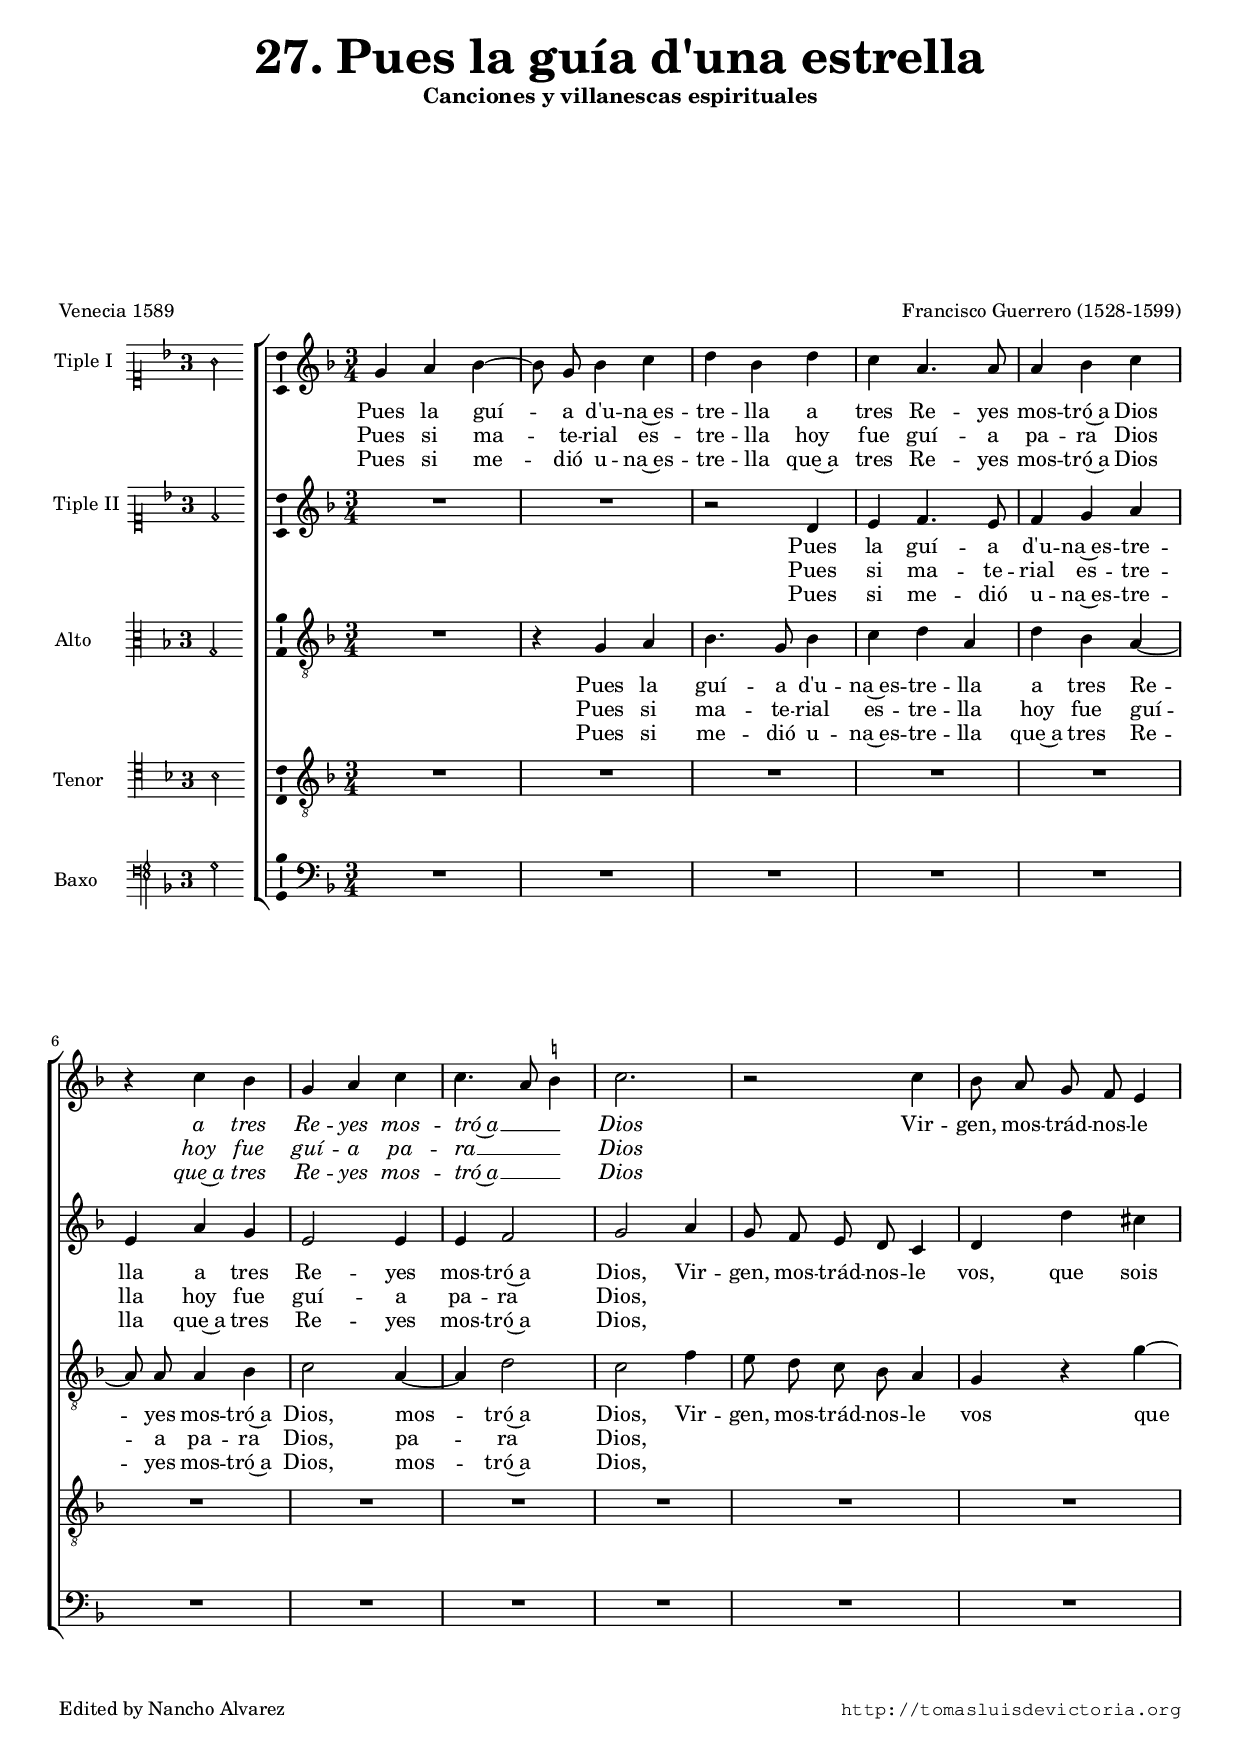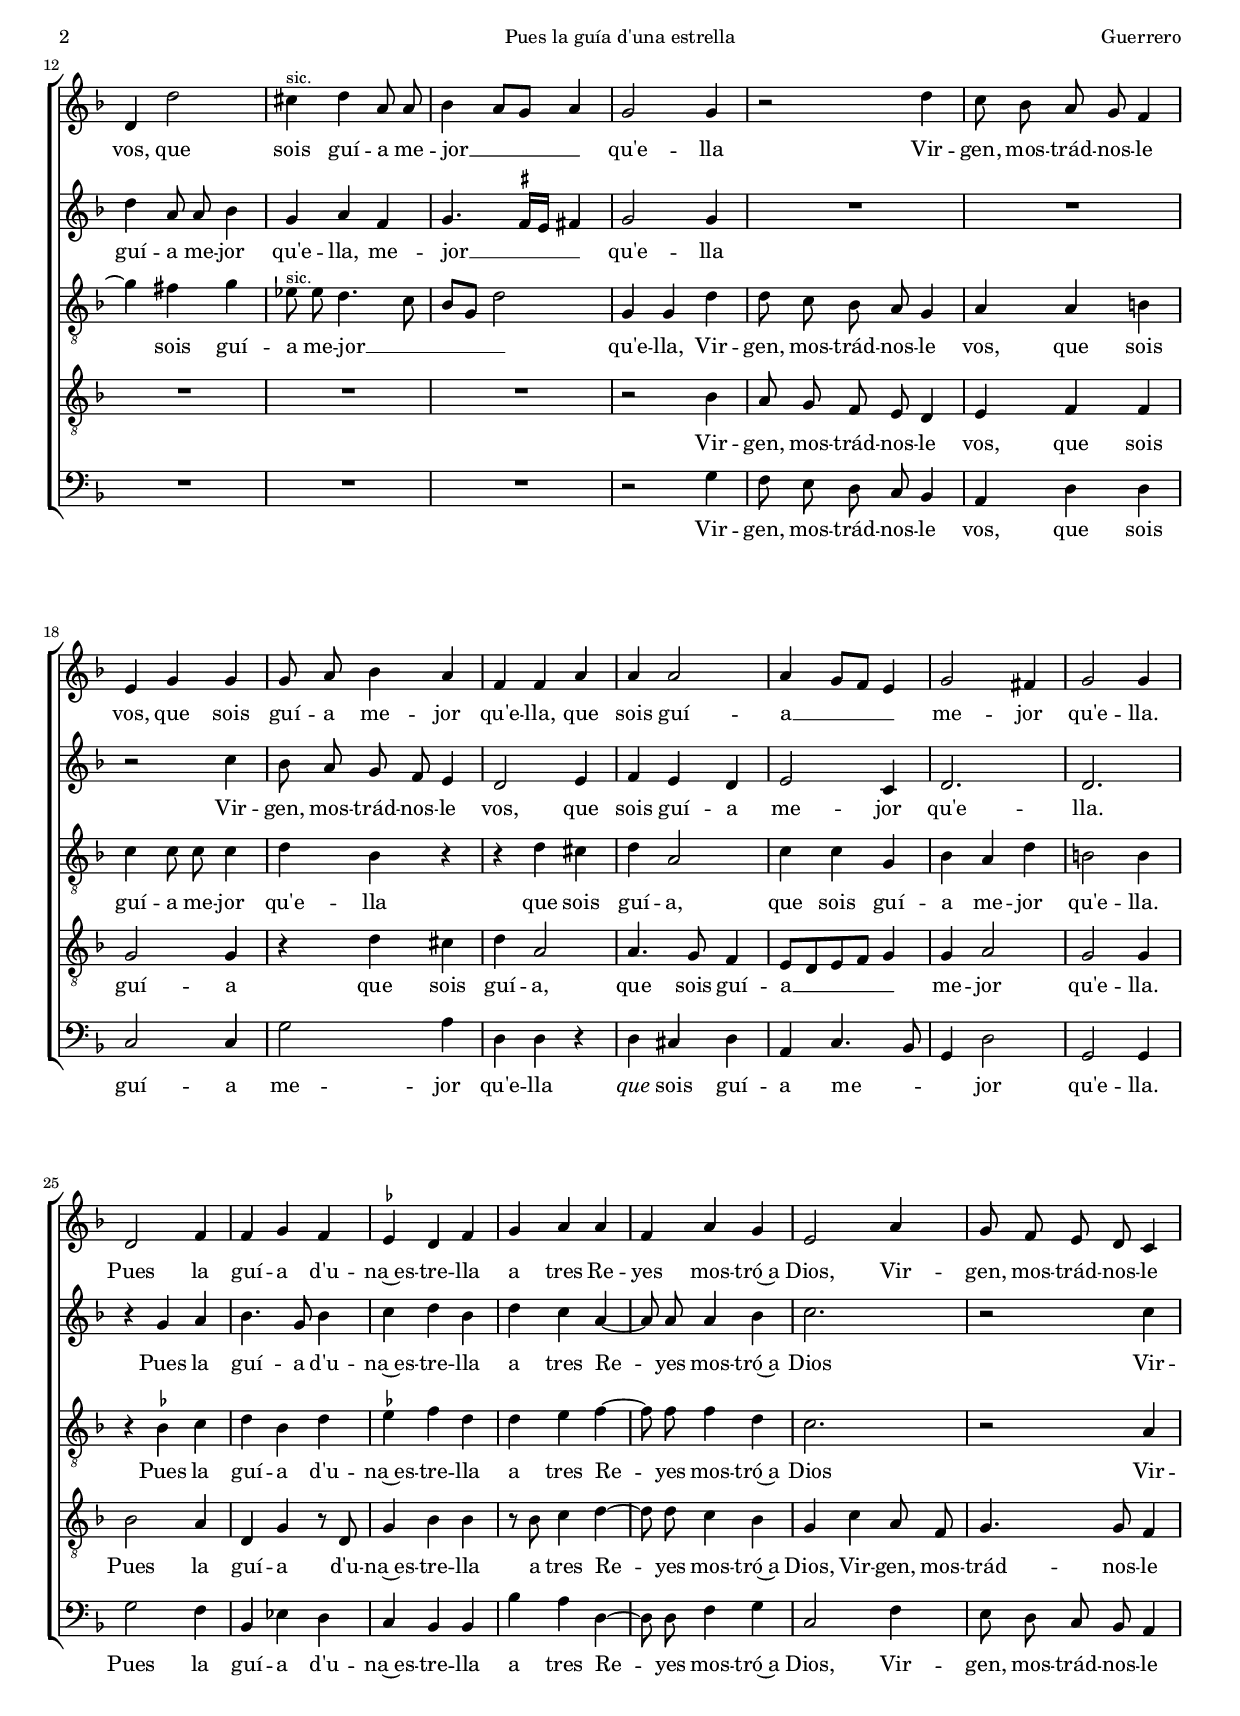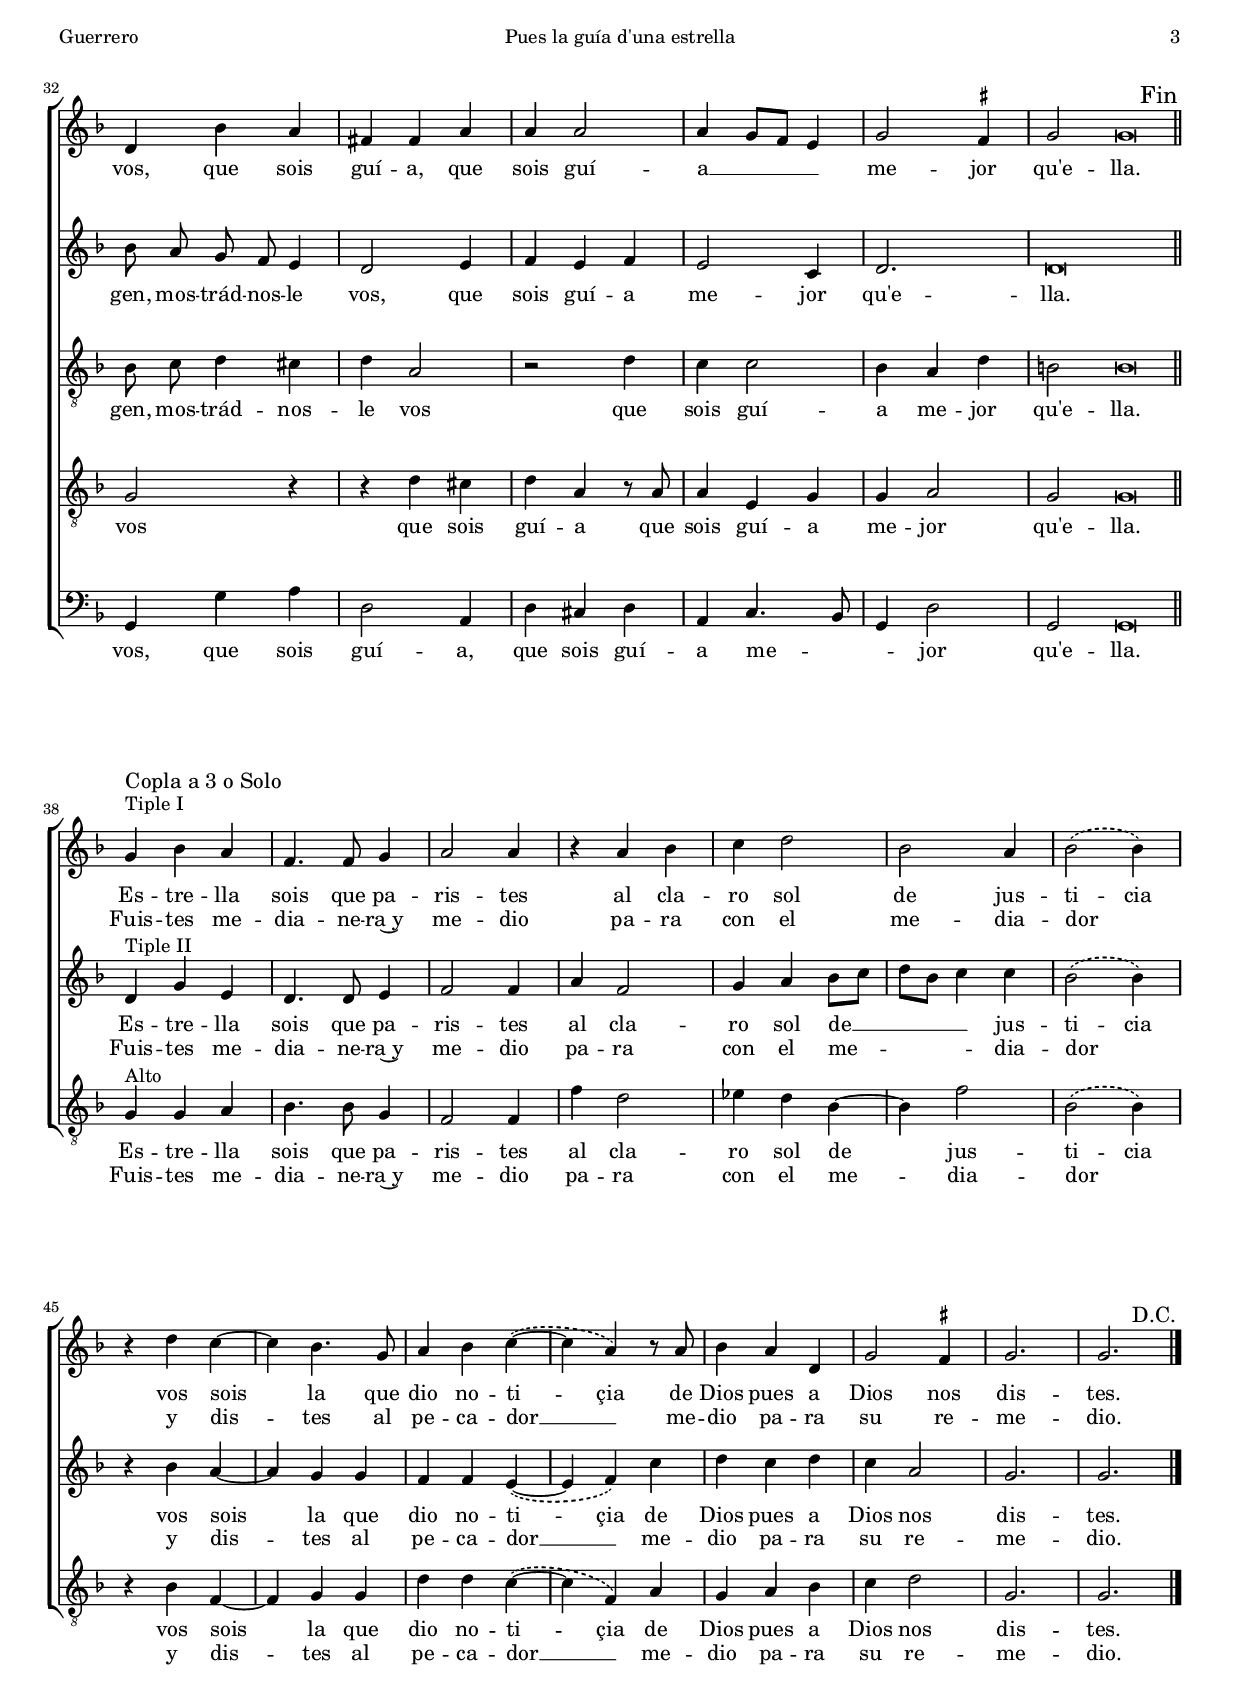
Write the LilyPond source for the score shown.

\version "2.18.0"

#(set-default-paper-size "a4")
#(set-global-staff-size 16.5)
#(ly:set-option 'point-and-click #f)
%mobile -s12.5 -i2.5

italicas=\override LyricText.font-shape = #'italic
rectas=\override LyricText.font-shape = #'upright
ss=\once \set suggestAccidentals = ##t
incipitwidth = 20
showMultiRests = { \set Staff.keepAliveInterfaces = #'( rhythmic-grob-interface multi-measure-rest-interface lyric-interface stanza-number-interface percent-repeat-interface) }
hideMultiRests = \unset Staff.keepAliveInterfaces



htitle="Pues la guía d'una estrella"
hcomposer="Guerrero"

\header {
	title=\markup{\fontsize #4 "27. Pues la guía d'una estrella"}
	subtitle=\markup{"Canciones y villanescas espirituales" }
	subsubtitle=\markup{\null \vspace #7 }
	composer="Francisco Guerrero (1528-1599)"
        pdfauthor=\composer
	%opus="(-)"
	poet=\markup{"Venecia 1589"}
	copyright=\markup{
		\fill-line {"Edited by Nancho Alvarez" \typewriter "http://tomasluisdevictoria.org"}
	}
%	tagline=""
}


global={\key f \major \time 3/4 \skip 1*3/4*37 \bar "||" \break
				\skip 1*3/4*15 \bar "|."
}

cantus=\relative c''{
	g4 a bes ~
	bes8 g bes4 c
	d bes d
	c a4. a8
	a4 bes c
	r4 c bes
	g a c
	c4. a8 \ss b4
	c2.
	r2 c4
	bes8 a g f e4
	d4 d'2
	cis4^\markup{\smaller "sic."} d4 a8 a
	bes4 a8[ g] a4
	g2 g4
	r2 d'4
	c8 bes a g f4
	e g g
	g8 a bes4 a 
	f f a
	a a2
	a4 g8[ f] e4
	g2 fis4
	g2 g4 \break
	d2 f4
	f g f
	\ss ees d f
	g a a
	f a g
	e2 a4
	g8 f e d c4
	d4 bes'a
	fis fis a
	a a2
	a4 g8[ f] e4
	g2 \ss fis4
	g2 g\breve*1/8 % en CSIC la nota final es una negra
	\override Score.RehearsalMark.self-alignment-X = #right
        \override Score.RehearsalMark.break-visibility = #begin-of-line-invisible
        \mark \markup{"Fin"}
        \once \override TextScript.padding = #2
        s4*0^\markup{"Tiple I"}
        s4*0^\markup{\larger "Copla a 3 o Solo"}
        g4 bes a
        f4. f8 g4
        a2 a4
        r4 a bes
        c d2
        bes2 a4
        \phrasingSlurDashed
        bes2\( bes4\)
        r4 d c ~
        c bes4. g8
        a4 bes c\( ~
        c a\) r8 a
        bes4 a d,
        g2 \ss fis4
        g2. 
        g
        \mark \markup{\smaller "D.C."}

}

cantusdos=\relative c'{
	R1*3/4*2
	r2 d4
	e f4. e8
	f4 g a
	e a g
	e2 e4
	e f2
	g2 a4
	g8 f e d c4
	d4 d' cis
	d4 a8 a bes4
	g a f
	g4. \ss fis16[ e] fis!4
	g2 g4
	R1*3/4*2
	r2 c4
	bes8 a g f e4
	d2 e4
	f4 e d
	e2 c4
	d2. 
	d
	r4 g a
	bes4. g8 bes4
	c d bes
	d c a ~
	a8 a a4 bes
	c2.
	r2 c4
	bes8 a g f e4
	d2 e4
	f e f
	e2 c4
	d2.
	d\breve*3/8
	s4*0^\markup{"Tiple II"}
	d4 g e
	d4. d8 e4
	f2 f4
	a4 f2
	g4 a bes8[ c]
	d[ bes] c4 c
	\phrasingSlurDashed
	bes2\( bes4\)
	r4 bes a ~
	a g g
	f f e\( ~
	e f\) c'
	d c d
	c a2
	g2.
	g
}

altus=\relative c'{
	R1*3/4
	r4 g a
	bes4. g8 bes4
	c d a
	d bes a ~
	a8 a a4 bes
	c2 a4 ~
	a d2
	c2 f4
	e8 d c bes a4
	g4 r g' ~
	g4 fis g 
	ees8^\markup{\smaller "sic."} ees d4. c8
	bes8[ g] d'2
	g,4 g d'
	d8 c bes a g4
	a a b
	c4 c8 c c4
	d bes r
	r d cis
	d4 a2
	c4 c g
	bes a d
	b2 b4
	r4 \ss bes! c
	d bes d
	\ss ees4 f d
	d e f ~
	f8 f f4 d
	c2.
	r2 a4
	bes8 c d4 cis
	d4 a2
	r2 d4
	c c2
	bes4 a d
	b2 b\breve*1/8
	s4*0^\markup{"Alto"}
	g4 g a
	bes4. bes8 g4
	f2 f4 
	f'4 d2
	ees4 d bes ~
	bes f'2
	\phrasingSlurDashed
	bes,2\( bes4\)
	r4 bes f ~
	f g g
	d' d c\( ~
	c f,\) a
	g a bes
	c d2
	g,2.
	g
}

tenor=\relative c'{
	\showMultiRests
        R1*3/4*14
	r2 bes4
	a8 g f e d4
	e f f
	g2 g4
	r4 d' cis
	d a2
	a4. g8 f4
	e8[ d e f] g4
	g4 a2
	g2 g4
	bes2 a4
	d, g r8 d
	g4 bes bes
	r8 bes c4 d ~
	d8 d c4 bes
	g c a8 f
	g4. g8 f4
	g2 r4
	r4 d' cis 
	d a r8 a
	a4 e g
	g a2
	g2 g\breve*1/8
        \hideMultiRests
	R1*3/4*15
}

bassus=\relative c'{
	\showMultiRests
        R1*3/4*14
	r2 g4
	f8 e d c bes4
	a d d
	c2 c4
	g'2 a4
	d, d r
	d cis d
	a c4. bes8
	g4 d'2
	g,2 g4
	g'2 f4
	bes, ees d
	c bes bes
	bes'a d, ~
	d8 d f4 g
	c,2 f4
	e8 d c bes a4
	g4 g'a
	d,2 a4
	d cis d
	a c4. bes8
	g4 d'2
	g,2 g\breve*1/8
        \hideMultiRests
	R1*3/4*15
}

textocantus=\lyricmode{
Pues la guí -- a d'u -- na~es -- tre -- lla
a tres Re -- yes mos -- tró~a Dios
\italicas
a tres Re -- yes mos -- tró~a __ _ _ Dios
\rectas
Vir -- gen, mos -- trád -- nos -- le vos,
que sois guí -- a me -- jor __ _ _  qu'e -- lla % soys
Vir -- gen, mos -- trád -- nos -- le vos,
que sois guí -- a me -- jor qu'e -- lla,
que sois guí -- a __ _ _ me -- jor qu'e -- lla.
Pues la guí -- a d'u -- na~es -- tre -- lla 
a tres Re -- yes mos -- tró~a Dios,
Vir -- gen, mos -- trád -- nos -- le vos,
que sois guí -- a,
que sois guí -- a __ _ _ me -- jor qu'e -- lla.
Es -- tre -- lla sois que pa -- ris -- tes % soys
al cla -- ro sol de jus -- ti -- cia % justitia
vos sois la que dio no -- ti -- çia % soys
de Dios
pues a Dios nos dis -- tes.
}
textocantusb=\lyricmode{
Pues si ma -- te -- rial es -- tre -- lla
hoy fue guí -- a pa -- ra Dios % oy
\italicas
hoy fue guí -- a pa -- ra __ _ _ Dios
\rectas
"  " _ _ _ _ _ _ _ _ _ _ _ _ _ _ _ _ _ _ _ _ _ _ _ _ _ _ _ _ _ _ _ _ _ _ _ _ _ _ 
_ _ _ _ _ _ _ _ _ _ _ _ _ _ _ _ _ _ _ _ _ _ _ _ _ _ _ _ _ _ _ _ _ _ _ _ _ _ _ 
Fuis -- tes me -- dia -- ne -- ra~y me -- dio
pa -- ra con el me -- dia -- dor _
y dis -- tes al pe -- ca -- dor __ _
me -- dio pa -- ra su re -- me -- dio.
}
textocantusc=\lyricmode{
Pues si me -- dió u -- na~es -- tre -- lla
que~a tres Re -- yes mos -- tró~a Dios
\italicas
que~a tres Re -- yes mos -- tró~a __ _ _ Dios
}

textocantusdos=\lyricmode{
Pues la guí -- a d'u -- na~es -- tre -- lla
a tres Re -- yes mos -- tró~a Dios,
Vir -- gen, mos -- trád -- nos -- le vos,
que sois guí -- a me -- jor qu'e -- lla, % soys
me -- jor __ _ _  qu'e -- lla
Vir -- gen, mos -- trád -- nos -- le vos,
que sois guí -- a me -- jor qu'e -- lla.
Pues la guí -- a d'u -- na~es -- tre -- lla 
a tres Re -- yes mos -- tró~a Dios
Vir -- gen, mos -- trád -- nos -- le vos,
que sois guí -- a me -- jor qu'e -- lla.
Es -- tre -- lla sois que pa -- ris -- tes % soys
al cla -- ro sol de __ _ _ jus -- ti -- cia % justitia
vos sois la que dio no -- ti -- çia % soys
de Dios
pues a Dios nos dis -- tes.
}
textocantusdosb=\lyricmode{
Pues si ma -- te -- rial es -- tre -- lla
hoy fue guí -- a pa -- ra Dios, % oy
"  " _ _ _ _ _ _ _ _ _ _ _ _ _ _ _ _ _ _ _ _ _ _ _ _ _ _ _ _ _ _ _ _ 
_ _ _ _ _ _ _ _ _ _ _ _ _ _ _ _ _ _ _ _ _ _ _ _ _ _ _ _ _ _ _ _ _ 
Fuis -- tes me -- dia -- ne -- ra~y me -- dio
pa -- ra con el me -- _ _ dia -- dor _
y dis -- tes al pe -- ca -- dor __ _
me -- dio pa -- ra su re -- me -- dio.
}
textocantusdosc=\lyricmode{
Pues si me -- dió u -- na~es -- tre -- lla
que~a tres Re -- yes mos -- tró~a Dios,
}

textoaltus=\lyricmode{
Pues la guí -- a d'u -- na~es -- tre -- lla
a tres Re -- yes mos -- tró~a Dios,
mos -- tró~a Dios,
Vir -- gen, mos -- trád -- nos -- le vos
que sois guí -- a me -- jor __ _ _ _ qu'e -- lla,
Vir -- gen, mos -- trád -- nos -- le vos,
que sois guí -- a me -- jor qu'e -- lla
que sois guí -- a,
que sois guí -- a me -- jor qu'e -- lla.
Pues la guí -- a d'u -- na~es -- tre -- lla 
a tres Re -- yes mos -- tró~a Dios
Vir -- gen, mos -- trád -- nos -- le vos
que sois guí -- a me -- jor qu'e -- lla.
Es -- tre -- lla sois que pa -- ris -- tes % soys
al cla -- ro sol de jus -- ti -- cia % justitia
vos sois la que dio no -- ti -- çia % soys
de Dios
pues a Dios nos dis -- tes.
}
textoaltusb=\lyricmode{
Pues si ma -- te -- rial es -- tre -- lla
hoy fue guí -- a pa -- ra Dios, % oy
pa -- ra Dios,
"  " _ _ _ _ _ _ _ _ _ _ _ _ _ _ _ _ _ _ _ _ _ _ _ _ _ _ _ _ _ _ _ _ 
_ _ _ _ _ _ _ _ _ _ _ _ _ _ _ _ _ _ _ _ _ _ _ _ _ _ _ _ _ _ _ _ _ 
_ _ _ _ _ _ _ _ _ 
Fuis -- tes me -- dia -- ne -- ra~y me -- dio
pa -- ra con el me -- dia -- dor _
y dis -- tes al pe -- ca -- dor __ _
me -- dio pa -- ra su re -- me -- dio.
}
textoaltusc=\lyricmode{
Pues si me -- dió u -- na~es -- tre -- lla
que~a tres Re -- yes mos -- tró~a Dios,
mos -- tró~a Dios,
}

textotenor=\lyricmode{
Vir -- gen, mos -- trád -- nos -- le vos,
que sois guí -- a
que sois guí -- a,
que sois guí -- a __ _  me -- jor qu'e -- lla.
Pues la guí -- a d'u -- na~es -- tre -- lla 
a tres Re -- yes mos -- tró~a Dios,
Vir -- gen, mos -- trád -- nos -- le vos
que sois guí -- a
que sois guí -- a me -- jor qu'e -- lla.

}

textobassus=\lyricmode{
Vir -- gen, mos -- trád -- nos -- le vos,
que sois guí -- a me -- jor qu'e -- lla
\italicas que \rectas sois guí -- a me -- _ _ jor qu'e -- lla.
Pues la guí -- a d'u -- na~es -- tre -- lla 
a tres Re -- yes mos -- tró~a Dios,
Vir -- gen, mos -- trád -- nos -- le vos,
que sois guí -- a,
que sois guí -- a me -- _ _ jor qu'e -- lla.

}

incipitcantus=\markup{
	\score{
		{ 
		\set Staff.instrumentName="Tiple I  "
		\override NoteHead.style = #'neomensural
		\override Rest.style = #'neomensural
		\override Staff.TimeSignature.style = #'single-digit
		\cadenzaOn 
		\clef "petrucci-c1"
		\key f \major
		\time 3/4
		g'2
		} 
	\layout {
		\context {\Voice
			\remove Ligature_bracket_engraver
			\consists Mensural_ligature_engraver
		}
		line-width=\incipitwidth
		indent = 0
	}
	}
}

incipitcantusdos=\markup{
	\score{
		{ 
		\set Staff.instrumentName="Tiple II "
		\override NoteHead.style = #'neomensural
		\override Rest.style = #'neomensural
		\override Staff.TimeSignature.style = #'single-digit
		\cadenzaOn 
		\clef "petrucci-c1"
		\key f \major
		\time 3/4
		d'2
		} 
	\layout {
		\context {\Voice
			\remove Ligature_bracket_engraver
			\consists Mensural_ligature_engraver
		}
		line-width=\incipitwidth
		indent = 0
	}
	}
}

incipitaltus=\markup{
	\score{
		{ 
		\set Staff.instrumentName="Alto      "
		\override NoteHead.style = #'neomensural
		\override Rest.style = #'neomensural
		\override Staff.TimeSignature.style = #'single-digit
		\cadenzaOn 
		\clef "petrucci-c3"
		\key f \major
		\time 3/4
		g2
		} 
	\layout {
		\context {\Voice
			\remove Ligature_bracket_engraver
			\consists Mensural_ligature_engraver
		}
		line-width=\incipitwidth
		indent = 0
	}
	}
}

incipittenor=\markup{
	\score{
		{ 
		\set Staff.instrumentName="Tenor    "
		\override NoteHead.style = #'neomensural 
		\override Rest.style = #'neomensural
		\override Staff.TimeSignature.style = #'single-digit
		\cadenzaOn 
		\clef "petrucci-c4"
		\key f \major
		\time 3/4
		bes2
		} 
	\layout {
		\context {\Voice
			\remove Ligature_bracket_engraver
			\consists Mensural_ligature_engraver
		}
		line-width=\incipitwidth
		indent=0
	}
	}
}

incipitbassus=\markup{
	\score{
		{ 
		\set Staff.instrumentName="Baxo     "
		\override NoteHead.style = #'neomensural 
		\override Rest.style = #'neomensural
		\override Staff.TimeSignature.style = #'single-digit
		\cadenzaOn 
		\clef "petrucci-f4"
		\key f \major
		\time 3/4
		g2
		} 
	\layout {
		\context {\Voice
			\remove Ligature_bracket_engraver
			\consists Mensural_ligature_engraver
		}
		line-width=\incipitwidth
		indent=0
	}
	}
}



\score {\transpose c' c'{
\new ChoirStaff<<

	\new Staff <<\global
	\new Voice="v1" {
		\set Staff.instrumentName=\incipitcantus
		\clef "treble"
		\cantus }
	\new Lyrics \lyricsto "v1" {\textocantus }
	\new Lyrics \lyricsto "v1" {\textocantusb }
	\new Lyrics \lyricsto "v1" {\textocantusc }
	>>

	\new Staff <<\global
	\new Voice="v5" {
		\set Staff.instrumentName=\incipitcantusdos
		\clef "treble"
		\cantusdos }
	\new Lyrics \lyricsto "v5" {\textocantusdos }
	\new Lyrics \lyricsto "v5" {\textocantusdosb }
	\new Lyrics \lyricsto "v5" {\textocantusdosc }
	>>

	\new Staff <<\global
	\new Voice="v2" {
		\set Staff.instrumentName=\incipitaltus
		\clef "G_8"
		\altus }
	\new Lyrics \lyricsto "v2" {\textoaltus }
	\new Lyrics \lyricsto "v2" {\textoaltusb }
	\new Lyrics \lyricsto "v2" {\textoaltusc }
	>>
	
	\new Staff <<\global
	\new Voice="v3" {
		\set Staff.instrumentName=\incipittenor
		\clef "G_8"
		\tenor }
	\new Lyrics \lyricsto "v3" {\textotenor }
	>>

	\new Staff <<\global
	\new Voice="v4" {
		\set Staff.instrumentName=\incipitbassus
		\clef "bass"
		\bassus }
	\new Lyrics \lyricsto "v4" {\textobassus }
	>>
	
>>

	}%transpose

\layout{ 
	\context {\Lyrics 
		\override VerticalAxisGroup.staff-affinity = #UP
		\override VerticalAxisGroup.nonstaff-relatedstaff-spacing =
			#'((basic-distance . 0) (minimum-distance . 0) (padding . 1))
		\override LyricText.font-size = #1.2
		\override LyricHyphen.minimum-distance = #0.5
	}
	\context {\Score 
		tempoHideNote = ##t
		\override BarNumber.padding = #2 
	}
	\context {\Voice 
		%melismaBusyProperties = #'()
		autoBeaming = ##f
	}
	\context {\Staff 
                \RemoveEmptyStaves
                %\override VerticalAxisGroup.remove-first = ##t
		\override VerticalAxisGroup.staff-staff-spacing =
			#'((basic-distance . 11) (minimum-distance . 0) (padding . 1))
		\consists Ambitus_engraver 
		\override LigatureBracket.padding = #1
	}
}

%\midi { \mtempo }

}


\paper{
	evenHeaderMarkup=\markup  \fill-line { \fromproperty #'page:page-number-string \htitle \hcomposer }
	oddHeaderMarkup= \markup  \fill-line { \on-the-fly #not-first-page \hcomposer \on-the-fly #not-first-page \htitle \on-the-fly #not-first-page \fromproperty #'page:page-number-string }
	%system-count=20
	%page-count = 8
	ragged-last-bottom = ##f
	indent=3.5\cm
	system-system-spacing =
	#'((basic-distance . 22) (minimum-distance . 0) (padding . 5))
	top-system-spacing = % header
	#'((basic-distance . 9) (minimum-distance . 0) (padding . 0))
	last-bottom-spacing = % footer
	#'((basic-distance . 12) (minimum-distance . 0) (padding . 0))
	markup-system-spacing.padding = #1.5
}
